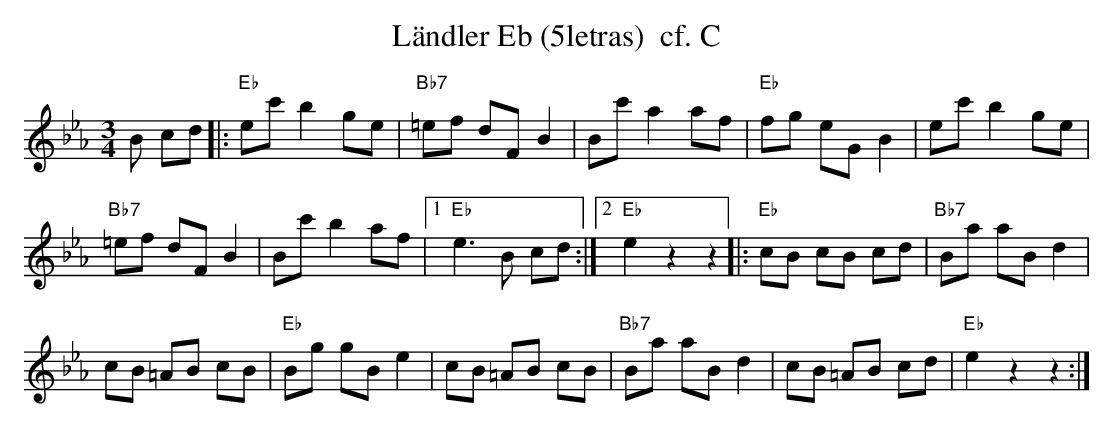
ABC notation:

X:1
T:L\"andler Eb (5letras)  cf. C
M:3/4
L:1/8
K:Ebmaj%%MIDI gchordon
B cd |: "Eb"ec'b2ge | "Bb7"=ef dFB2 | Bc'a2af | "Eb"fg eGB2 | ec'b2ge |
"Bb7"=ef dFB2 | Bc'b2af |1 "Eb"e3B cd :|2 "Eb"e2z2z2 |: "Eb"cB cB cd | "Bb7"Ba aBd2 |
cB =AB cB | "Eb"Bg gBe2 | cB =AB cB | "Bb7"Ba aBd2 | cB =AB cd | "Eb"e2z2z2 :|
